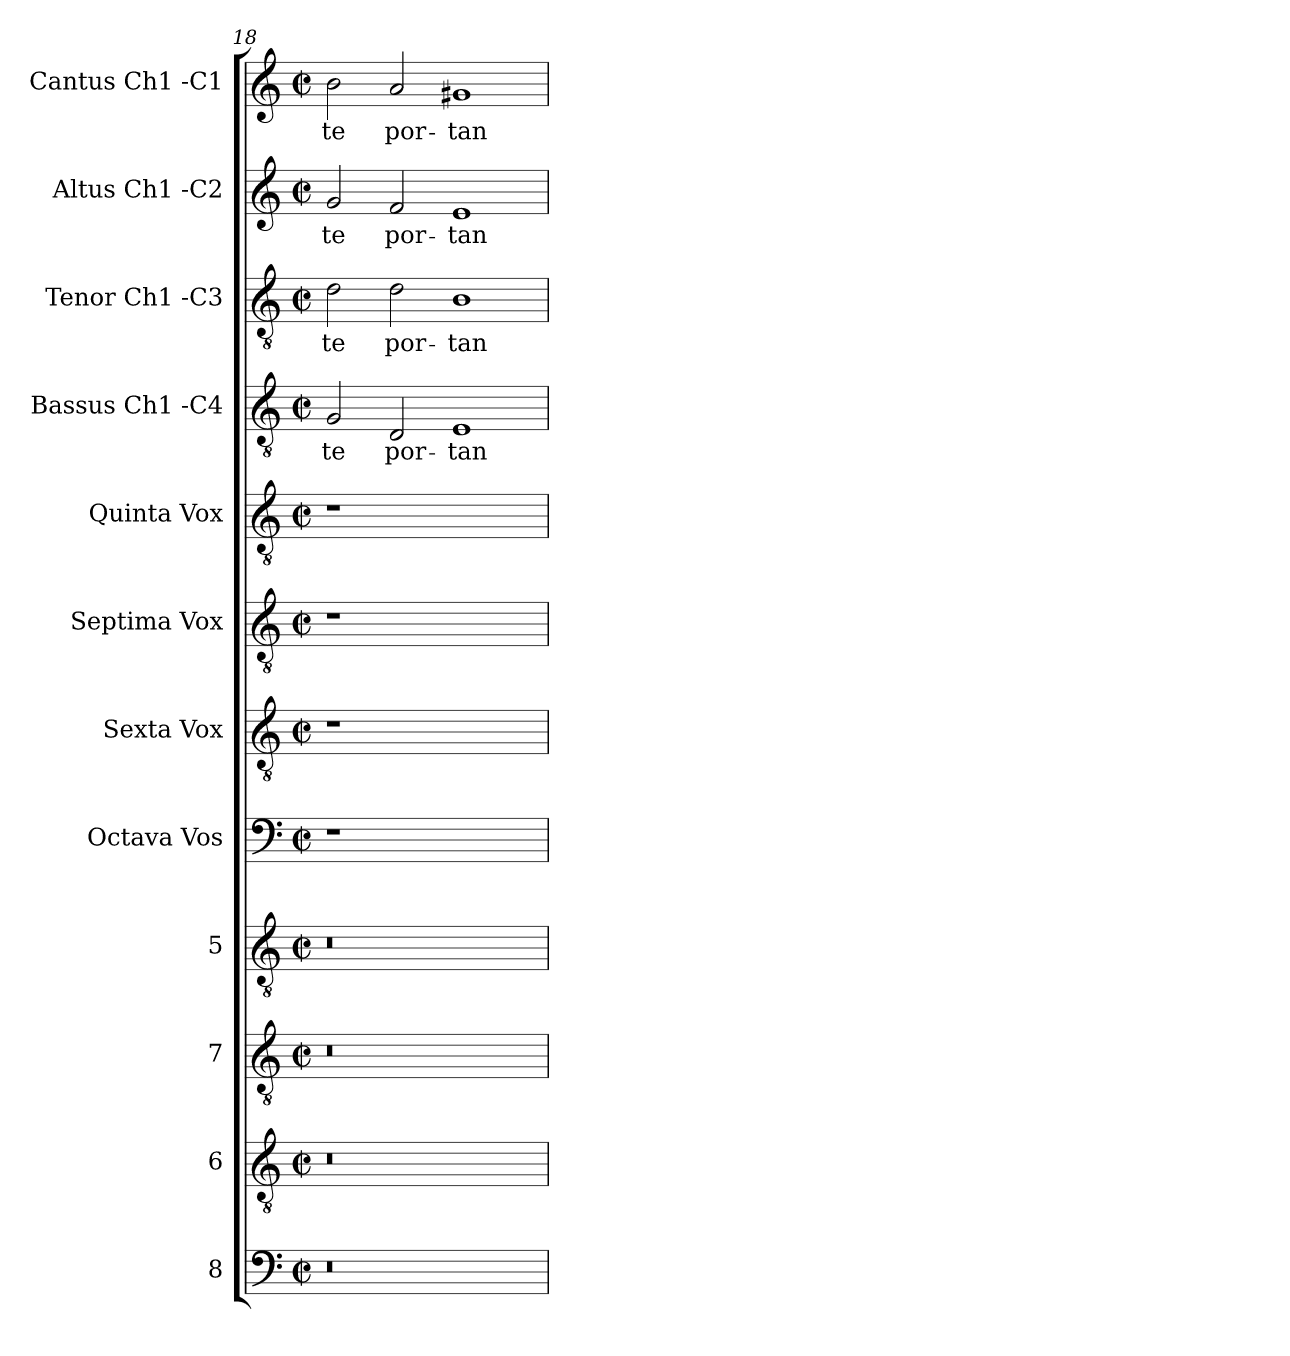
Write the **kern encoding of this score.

**kern	**kern	**kern	**kern	**kern	**kern	**kern	**kern	**kern	**text	**kern	**text	**kern	**text	**kern	**text
*part12	*part11	*part10	*part9	*part8	*part7	*part6	*part5	*part4	*part4	*part3	*part3	*part2	*part2	*part1	*part1
*staff12	*staff11	*staff10	*staff9	*staff8	*staff7	*staff6	*staff5	*staff4	*staff4	*staff3	*staff3	*staff2	*staff2	*staff1	*staff1
*I"8	*I"6	*I"7	*I"5	*I"Octava  Vos	*I"Sexta  Vox	*I"Septima  Vox	*I"Quinta  Vox	*I"Bassus  Ch1 -C4	*	*I"Tenor  Ch1 -C3	*	*I"Altus  Ch1 -C2	*	*I"Cantus  Ch1 -C1	*
*	*	*	*	*	*	*	*	*I'B	*	*I'T	*	*I'A	*	*I'C	*
*clefF4	*clefGv2	*clefGv2	*clefGv2	*clefF4	*clefGv2	*clefGv2	*clefGv2	*clefGv2	*	*clefGv2	*	*clefG2	*	*clefG2	*
*k[]	*k[]	*k[]	*k[]	*k[]	*k[]	*k[]	*k[]	*k[]	*	*k[]	*	*k[]	*	*k[]	*
*C:	*C:	*C:	*C:	*C:	*C:	*C:	*C:	*C:	*	*C:	*	*C:	*	*C:	*
*M2/2	*M2/2	*M2/2	*M2/2	*M2/2	*M2/2	*M2/2	*M2/2	*M2/2	*	*M2/2	*	*M2/2	*	*M2/2	*
*met(c|)	*met(c|)	*met(c|)	*met(c|)	*met(c|)	*met(c|)	*met(c|)	*met(c|)	*met(c|)	*	*met(c|)	*	*met(c|)	*	*met(c|)	*
=18	=18	=18	=18	=18	=18	=18	=18	=18	=18	=18	=18	=18	=18	=18	=18
!	!	!	!	!	!	!	!	!	!LO:LY:b:cj	!	!LO:LY:b:cj	!	!LO:LY:b:cj	!	!LO:LY:b:cj
0r	0r	0r	0r	1r	1r	1r	1r	2G/	-te	2d\	-te	2g/	-te	2b\	-te
!	!	!	!	!	!	!	!	!	!LO:LY:b:cj	!	!LO:LY:b:cj	!	!LO:LY:b:cj	!	!LO:LY:b:cj
.	.	.	.	.	.	.	.	2D/	por-	2d\	por-	2f/	por-	2a/	por-
!	!	!	!	!	!	!	!	!	!LO:LY:b:cj	!	!LO:LY:b:cj	!	!LO:LY:b:cj	!	!LO:LY:b:cj
.	.	.	.	1ryy	1ryy	1ryy	1ryy	1E	-tan-	1B	-tan-	1e	-tan-	1g#X	-tan-
=	=	=	=	=	=	=	=	=	=	=	=	=	=	=	=
*-	*-	*-	*-	*-	*-	*-	*-	*-	*-	*-	*-	*-	*-	*-	*-
